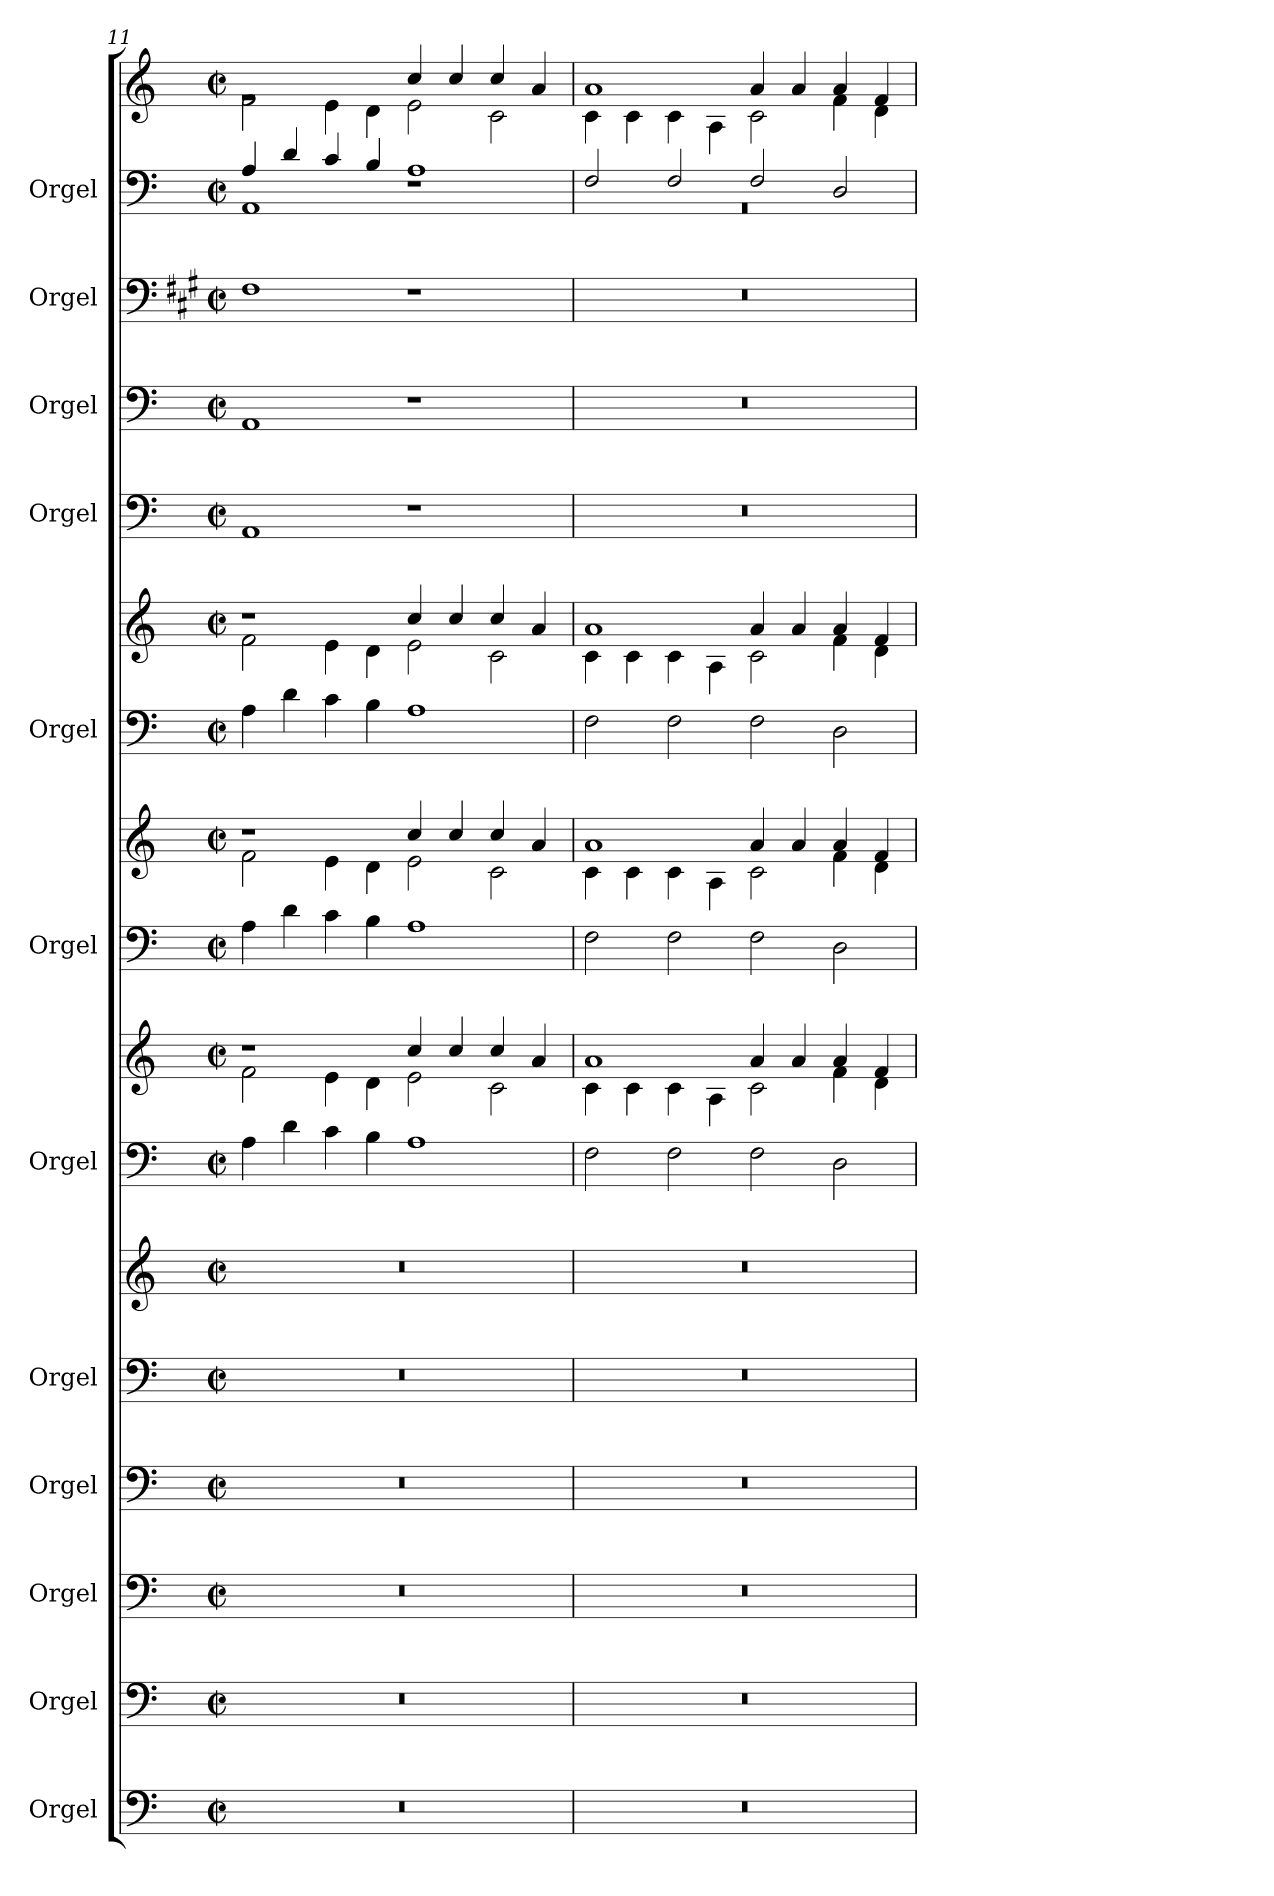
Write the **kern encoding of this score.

**kern	**kern	**kern	**kern	**kern	**kern	**kern	**kern	**kern	**kern	**kern	**kern	**kern	**kern	**kern	**kern	**kern
*part12	*part11	*part10	*part9	*part8	*part8	*part7	*part7	*part6	*part6	*part5	*part5	*part4	*part3	*part2	*part1	*part1
*staff17	*staff16	*staff15	*staff14	*staff13	*staff12	*staff11	*staff10	*staff9	*staff8	*staff7	*staff6	*staff5	*staff4	*staff3	*staff2	*staff1
*I"Orgel	*I"Orgel	*I"Orgel	*I"Orgel	*I"Orgel	*	*I"Orgel	*	*I"Orgel	*	*I"Orgel	*	*I"Orgel	*I"Orgel	*I"Orgel	*I"Orgel	*
*I'Org.	*I'Org.	*I'Org.	*I'Org.	*I'Org.	*	*I'Org.	*	*I'Org.	*	*I'Org.	*	*I'Org.	*I'Org.	*I'Org.	*	*
*clefF4	*clefF4	*clefF4	*clefF4	*clefF4	*clefG2	*clefF4	*clefG2	*clefF4	*clefG2	*clefF4	*clefG2	*clefF4	*clefF4	*clefF4	*clefF4	*clefG2
*	*	*	*	*	*	*	*	*	*	*	*	*	*	*ITrd5c9	*	*
*k[]	*k[]	*k[]	*k[]	*k[]	*k[]	*k[]	*k[]	*k[]	*k[]	*k[]	*k[]	*k[]	*k[]	*k[]	*k[]	*k[]
*M4/2	*M4/2	*M4/2	*M4/2	*M4/2	*M4/2	*M4/2	*M4/2	*M4/2	*M4/2	*M4/2	*M4/2	*M4/2	*M4/2	*M4/2	*M4/2	*M4/2
*met(c|)	*met(c|)	*met(c|)	*met(c|)	*met(c|)	*met(c|)	*met(c|)	*met(c|)	*met(c|)	*met(c|)	*met(c|)	*met(c|)	*met(c|)	*met(c|)	*met(c|)	*met(c|)	*met(c|)
=11	=11	=11	=11	=11	=11	=11	=11	=11	=11	=11	=11	=11	=11	=11	=11	=11
*	*	*	*	*	*	*	*^	*	*^	*	*^	*	*	*	*^	*^
0r	0r	0r	0r	0r	0r	4A\	1r	2f\	4A\	1r	2f\	4A\	1r	2f\	1AA	1AA	1AA	4A/	1AA	1rg	2f\
.	.	.	.	.	.	4d\	.	.	4d\	.	.	4d\	.	.	.	.	.	4d/	.	.	.
.	.	.	.	.	.	4c\	.	4e\	4c\	.	4e\	4c\	.	4e\	.	.	.	4c/	.	.	4e\
.	.	.	.	.	.	4B\	.	4d\	4B\	.	4d\	4B\	.	4d\	.	.	.	4B/	.	.	4d\
.	.	.	.	.	.	1A	4cc/	2e\	1A	4cc/	2e\	1A	4cc/	2e\	1r	1r	1r	1A	1rF	4cc/	2e\
.	.	.	.	.	.	.	4cc/	.	.	4cc/	.	.	4cc/	.	.	.	.	.	.	4cc/	.
.	.	.	.	.	.	.	4cc/	2c\	.	4cc/	2c\	.	4cc/	2c\	.	.	.	.	.	4cc/	2c\
.	.	.	.	.	.	.	4a/	.	.	4a/	.	.	4a/	.	.	.	.	.	.	4a/	.
=12	=12	=12	=12	=12	=12	=12	=12	=12	=12	=12	=12	=12	=12	=12	=12	=12	=12	=12	=12	=12	=12
0r	0r	0r	0r	0r	0r	2F\	1a	4c\	2F\	1a	4c\	2F\	1a	4c\	0r	0r	0r	2F/	0r	1a	4c\
.	.	.	.	.	.	.	.	4c\	.	.	4c\	.	.	4c\	.	.	.	.	.	.	4c\
.	.	.	.	.	.	2F\	.	4c\	2F\	.	4c\	2F\	.	4c\	.	.	.	2F/	.	.	4c\
.	.	.	.	.	.	.	.	4A\	.	.	4A\	.	.	4A\	.	.	.	.	.	.	4A\
.	.	.	.	.	.	2F\	4a/	2c\	2F\	4a/	2c\	2F\	4a/	2c\	.	.	.	2F/	.	4a/	2c\
.	.	.	.	.	.	.	4a/	.	.	4a/	.	.	4a/	.	.	.	.	.	.	4a/	.
.	.	.	.	.	.	2D\	4a/	4f\	2D\	4a/	4f\	2D\	4a/	4f\	.	.	.	2D/	.	4a/	4f\
.	.	.	.	.	.	.	4f/	4d\	.	4f/	4d\	.	4f/	4d\	.	.	.	.	.	4f/	4d\
*	*	*	*	*	*	*	*	*	*	*	*	*	*	*	*	*	*	*v	*v	*	*
*	*	*	*	*	*	*	*v	*v	*	*v	*v	*	*v	*v	*	*	*	*	*v	*v
=	=	=	=	=	=	=	=	=	=	=	=	=	=	=	=	=
*-	*-	*-	*-	*-	*-	*-	*-	*-	*-	*-	*-	*-	*-	*-	*-	*-
